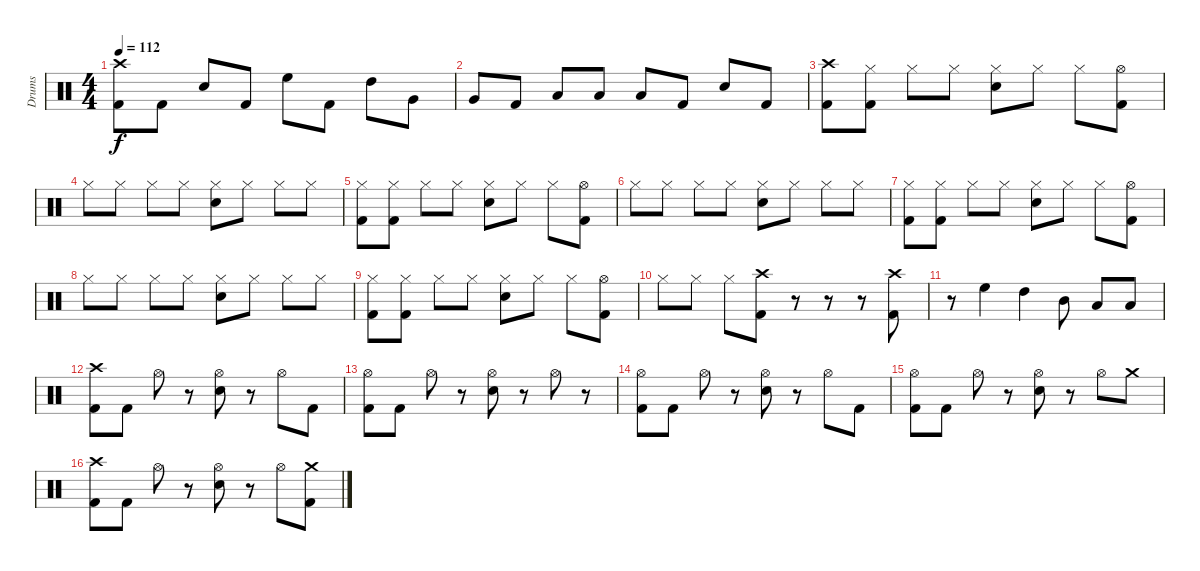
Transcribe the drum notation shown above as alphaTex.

\track ("Drums" "Drums") {instrument percussion}
\staff {score}
\articulation defaults
\ts (4 4)
\tempo 112
\clef neutral
\ks c
("Crash high (hit)" "Kick (hit) 2").8{dy f} "Kick (hit) 2".8 "Snare (hit) 2".8 "Kick (hit) 2".8 "High Floor Tom (hit)".8 "Kick (hit) 2".8 "High Tom (hit)".8 "Very Low Tom (hit)".8 |
"Very Low Tom (hit)".8 "Kick (hit) 2".8 "Low Floor Tom (hit)".8 "Low Floor Tom (hit)".8 "Low Floor Tom (hit)".8 "Kick (hit) 2".8 "Snare (hit) 2".8 "Kick (hit) 2".8 |
("Crash high (hit)" "Kick (hit) 2").8 ("Hi-Hat (closed)" "Kick (hit) 2").8 "Hi-Hat (closed)".8 "Hi-Hat (closed)".8 ("Hi-Hat (closed)" "Snare (hit) 2").8 "Hi-Hat (closed)".8 "Hi-Hat (closed)".8 ("Hi-Hat (open)" "Kick (hit) 2").8 |
"Hi-Hat (closed)".8 "Hi-Hat (closed)".8 "Hi-Hat (closed)".8 "Hi-Hat (closed)".8 ("Hi-Hat (closed)" "Snare (hit) 2").8 "Hi-Hat (closed)".8 "Hi-Hat (closed)".8 "Hi-Hat (closed)".8 |
("Hi-Hat (closed)" "Kick (hit) 2").8 ("Hi-Hat (closed)" "Kick (hit) 2").8 "Hi-Hat (closed)".8 "Hi-Hat (closed)".8 ("Hi-Hat (closed)" "Snare (hit) 2").8 "Hi-Hat (closed)".8 "Hi-Hat (closed)".8 ("Hi-Hat (open)" "Kick (hit) 2").8 |
"Hi-Hat (closed)".8 "Hi-Hat (closed)".8 "Hi-Hat (closed)".8 "Hi-Hat (closed)".8 ("Hi-Hat (closed)" "Snare (hit) 2").8 "Hi-Hat (closed)".8 "Hi-Hat (closed)".8 "Hi-Hat (closed)".8 |
("Hi-Hat (closed)" "Kick (hit) 2").8 ("Hi-Hat (closed)" "Kick (hit) 2").8 "Hi-Hat (closed)".8 "Hi-Hat (closed)".8 ("Hi-Hat (closed)" "Snare (hit) 2").8 "Hi-Hat (closed)".8 "Hi-Hat (closed)".8 ("Hi-Hat (open)" "Kick (hit) 2").8 |
"Hi-Hat (closed)".8 "Hi-Hat (closed)".8 "Hi-Hat (closed)".8 "Hi-Hat (closed)".8 ("Hi-Hat (closed)" "Snare (hit) 2").8 "Hi-Hat (closed)".8 "Hi-Hat (closed)".8 "Hi-Hat (closed)".8 |
("Hi-Hat (closed)" "Kick (hit) 2").8 ("Hi-Hat (closed)" "Kick (hit) 2").8 "Hi-Hat (closed)".8 "Hi-Hat (closed)".8 ("Hi-Hat (closed)" "Snare (hit) 2").8 "Hi-Hat (closed)".8 "Hi-Hat (closed)".8 ("Hi-Hat (open)" "Kick (hit) 2").8 |
"Hi-Hat (closed)".8 "Hi-Hat (closed)".8 "Hi-Hat (closed)".8 ("Crash high (hit)" "Kick (hit) 2").8 r.8 r.8 r.8 ("Crash high (hit)" "Kick (hit) 2").8 |
r.8 "High Floor Tom (hit)".4 "High Tom (hit)".4 "Mid Tom (hit)".8 "Low Tom (hit)".8 "Low Tom (hit)".8 |
("Crash high (hit)" "Kick (hit) 2").8 "Kick (hit) 2".8 "Hi-Hat (open)".8 r.8 ("Hi-Hat (open)" "Snare (hit) 2").8 r.8 "Hi-Hat (open)".8 "Kick (hit) 2".8 |
("Hi-Hat (open)" "Kick (hit) 2").8 "Kick (hit) 2".8 "Hi-Hat (open)".8 r.8 ("Hi-Hat (open)" "Snare (hit) 2").8 r.8 "Hi-Hat (open)".8 r.8 |
("Hi-Hat (open)" "Kick (hit) 2").8 "Kick (hit) 2".8 "Hi-Hat (open)".8 r.8 ("Hi-Hat (open)" "Snare (hit) 2").8 r.8 "Hi-Hat (open)".8 "Kick (hit) 2".8 |
("Hi-Hat (open)" "Kick (hit) 2").8 "Kick (hit) 2".8 "Hi-Hat (open)".8 r.8 ("Hi-Hat (open)" "Snare (hit) 2").8 r.8 "Hi-Hat (open)".8 "Crash medium (hit)".8 |
("Crash high (hit)" "Kick (hit) 2").8 "Kick (hit) 2".8 "Hi-Hat (open)".8 r.8 ("Hi-Hat (open)" "Snare (hit) 2").8 r.8 "Hi-Hat (open)".8 ("Crash medium (hit)" "Kick (hit) 2").8
